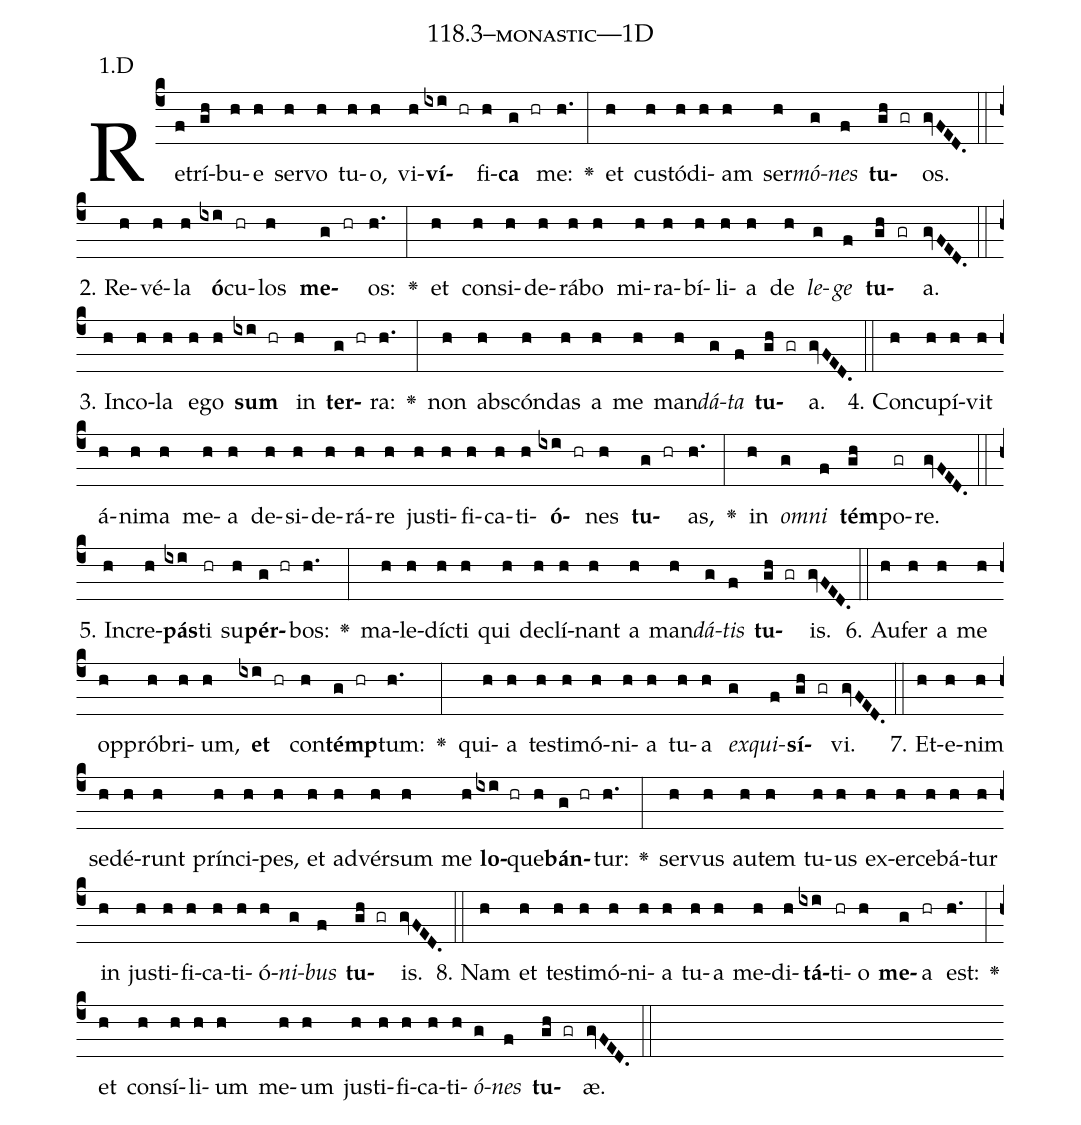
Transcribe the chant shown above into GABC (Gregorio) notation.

name: 118.3--monastic---1D;
annotation: 1.D;
%%
(c4)Re(f)trí(gh)bu(h)e(h) ser(h)vo(h) tu(h)o,(h) vi(h)<b>ví</b>(ixi hr)fi(h)<b>ca</b>(g hr) me:(h.) <v>\greheightstar</v>(:) et(h) cus(h)tó(h)di(h)am(h) ser(h)<i>mó</i>(g)<i>nes</i>(f) <b>tu</b>(gh gr)os.(gvFED.) (::)
2. Re(h)vé(h)la(h) <b>ó</b>(ixi)cu(hr)los(h) <b>me</b>(g hr)os:(h.) <v>\greheightstar</v>(:) et(h) con(h)si(h)de(h)rá(h)bo(h) mi(h)ra(h)bí(h)li(h)a(h) de(h) <i>le</i>(g)<i>ge</i>(f) <b>tu</b>(gh gr)a.(gvFED.) (::)
3. In(h)co(h)la(h) e(h)go(h) <b>sum</b>(ixi hr) in(h) <b>ter</b>(g hr)ra:(h.) <v>\greheightstar</v>(:) non(h) abs(h)cón(h)das(h) a(h) me(h) man(h)<i>dá</i>(g)<i>ta</i>(f) <b>tu</b>(gh gr)a.(gvFED.) (::)
4. Con(h)cu(h)pí(h)vit(h) á(h)ni(h)ma(h) me(h)a(h) de(h)si(h)de(h)rá(h)re(h) jus(h)ti(h)fi(h)ca(h)ti(h)<b>ó</b>(ixi hr)nes(h) <b>tu</b>(g hr)as,(h.) <v>\greheightstar</v>(:) in(h) <i>om</i>(g)<i>ni</i>(f) <b>tém</b>(gh)po(gr)re.(gvFED.) (::)
5. In(h)cre(h)<b>pás</b>(ixi)ti(hr) su(h)<b>pér</b>(g hr)bos:(h.) <v>\greheightstar</v>(:) ma(h)le(h)díc(h)ti(h) qui(h) de(h)clí(h)nant(h) a(h) man(h)<i>dá</i>(g)<i>tis</i>(f) <b>tu</b>(gh gr)is.(gvFED.) (::)
6. Au(h)fer(h) a(h) me(h) op(h)pró(h)bri(h)um,(h) <b>et</b>(ixi hr) con(h)<b>témp</b>(g hr)tum:(h.) <v>\greheightstar</v>(:) qui(h)a(h) tes(h)ti(h)mó(h)ni(h)a(h) tu(h)a(h) <i>ex</i>(g)<i>qui</i>(f)<b>sí</b>(gh gr)vi.(gvFED.) (::)
7. Et(h)e(h)nim(h) se(h)dé(h)runt(h) prín(h)ci(h)pes,(h) et(h) ad(h)vér(h)sum(h) me(h) <b>lo</b>(ixi hr)que(h)<b>bán</b>(g hr)tur:(h.) <v>\greheightstar</v>(:) ser(h)vus(h) au(h)tem(h) tu(h)us(h) ex(h)er(h)ce(h)bá(h)tur(h) in(h) jus(h)ti(h)fi(h)ca(h)ti(h)ó(h)<i>ni</i>(g)<i>bus</i>(f) <b>tu</b>(gh gr)is.(gvFED.) (::)
8. Nam(h) et(h) tes(h)ti(h)mó(h)ni(h)a(h) tu(h)a(h) me(h)di(h)<b>tá</b>(ixi)ti(hr)o(h) <b>me</b>(g)a(hr) est:(h.) <v>\greheightstar</v>(:) et(h) con(h)sí(h)li(h)um(h) me(h)um(h) jus(h)ti(h)fi(h)ca(h)ti(h)<i>ó</i>(g)<i>nes</i>(f) <b>tu</b>(gh gr)æ.(gvFED.) (::)
